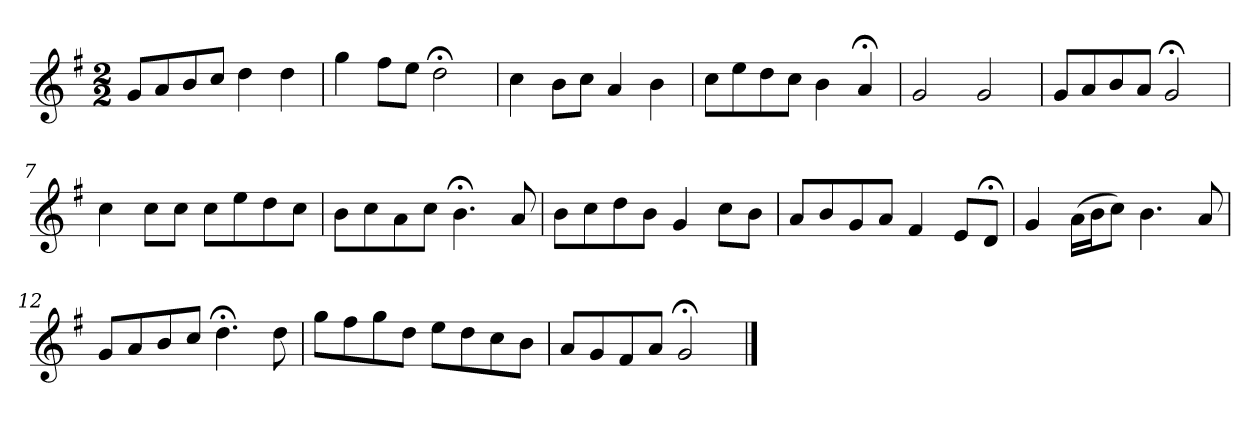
**kern
*part1
*staff1
*k[f#]
*G:
*M2/2
*MM120
=1
8gL
8a
8b
8ccJ
4dd
4dd
=2
4gg
8ff#L
8eeJ
2dd;<
=3
4cc
8bL
8ccJ
4a
4b
=4
8ccL
8ee
8dd
8ccJ
4b
4a;<
=5
2g
2g
=6
8gL
8a
8b
8aJ
2g;<
=7
4cc
8ccL
8ccJ
8ccL
8ee
8dd
8ccJ
=8
8bL
8cc
8a
8ccJ
4.b;<
8a
=9
8bL
8cc
8dd
8bJ
4g
8ccL
8bJ
=10
8aL
8b
8g
8aJ
4f#
8eL
8d;<J
=11
4g
(16aLL
16bJ
8ccJ)
4.b
8a
=12
8gL
8a
8b
8ccJ
4.dd;<
8dd
=13
8ggL
8ff#
8gg
8ddJ
8eeL
8dd
8cc
8bJ
=14
8aL
8g
8f#
8aJ
2g;<
==
*-
